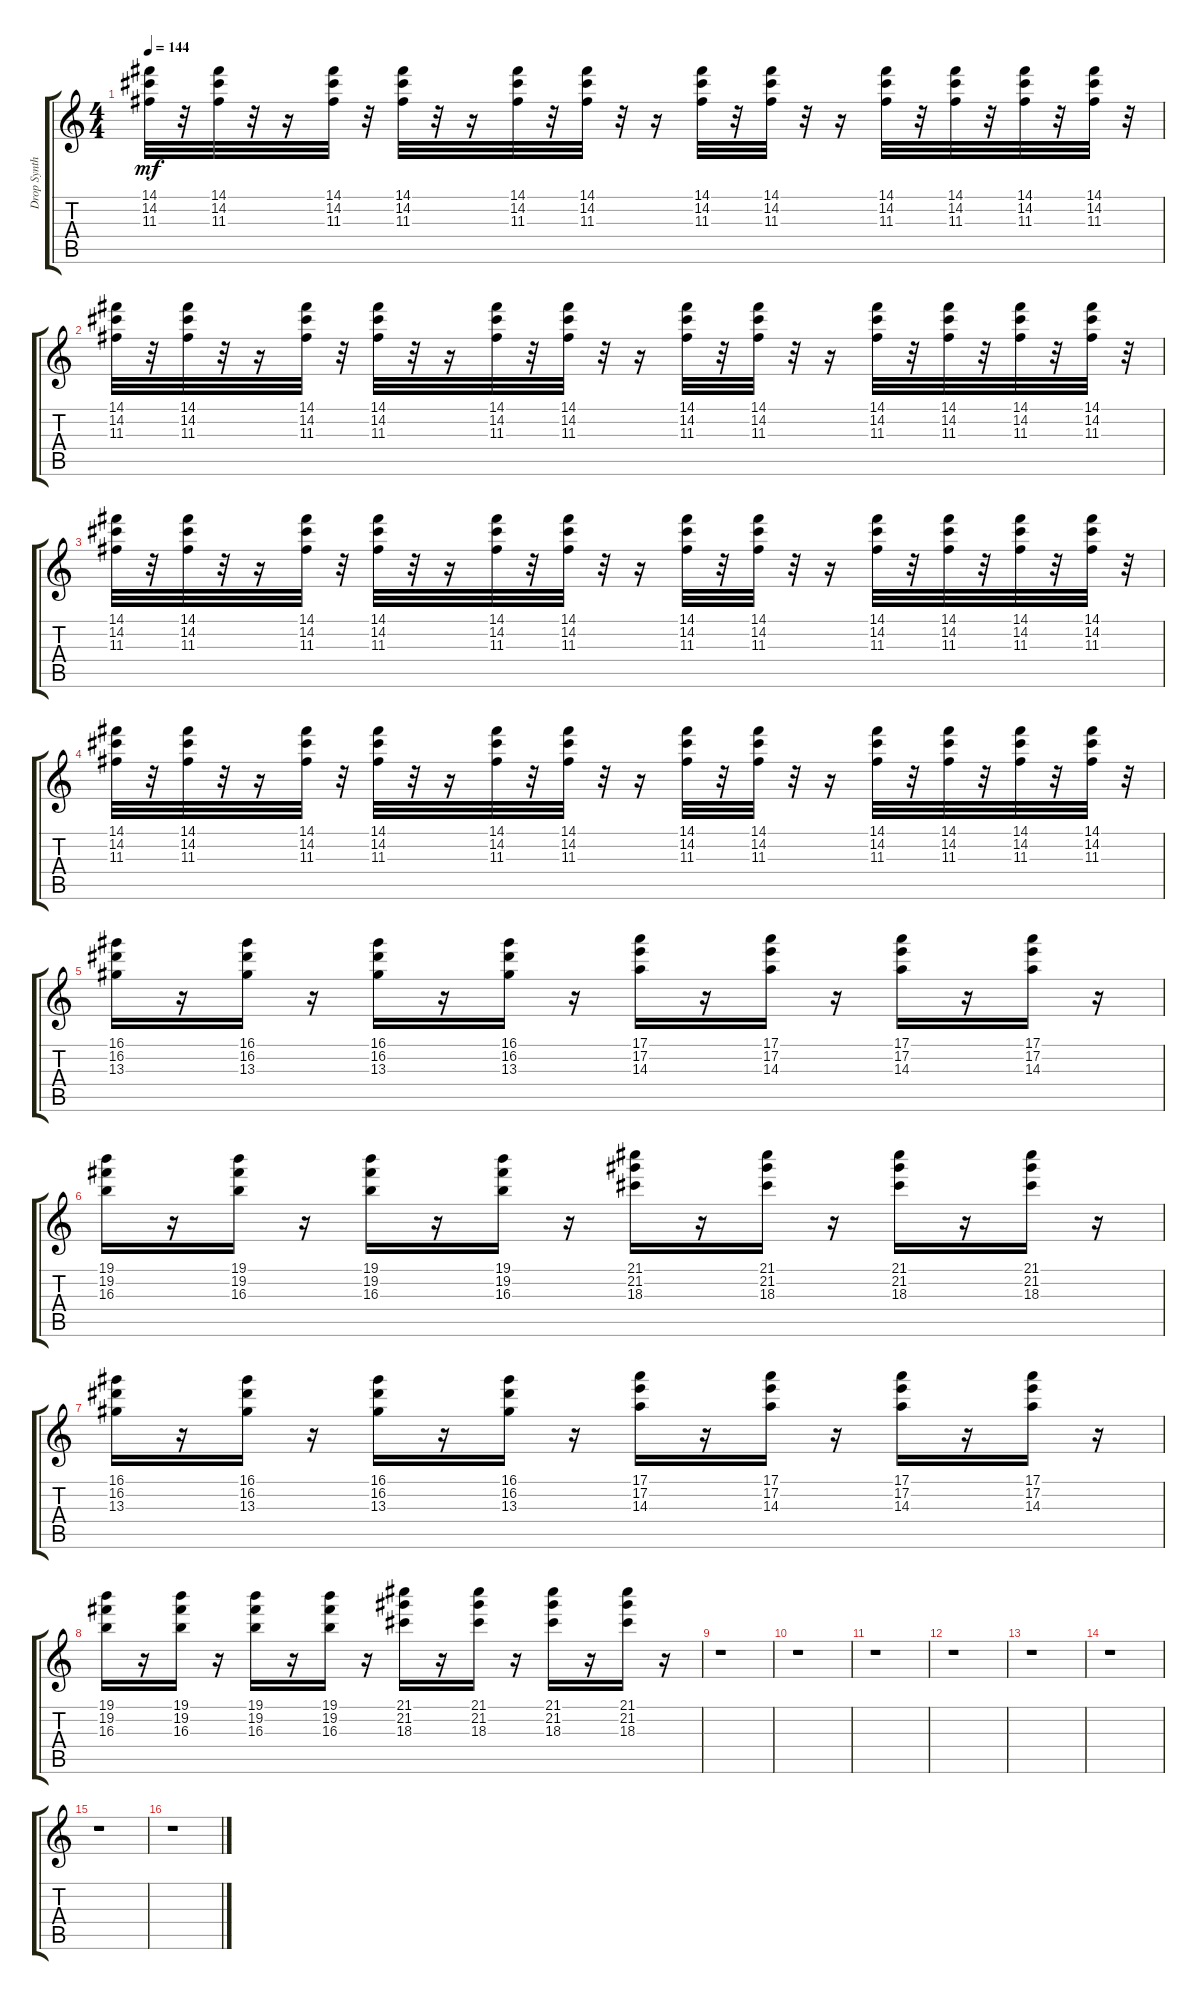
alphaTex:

\track ("Drop Synth" "Drop Synth") {instrument synthbass1}
\staff {score tabs}
\tuning (E4 B3 G3 D3 A2 E2) {hide}
\ts (4 4)
\tempo 144
\clef g2
\ks c
(14.1 14.2 11.3).32{dy mf} r.32 (14.1 14.2 11.3).32 r.32 r.16 (14.1 14.2 11.3).32 r.32 (14.1 14.2 11.3).32 r.32 r.16 (14.1 14.2 11.3).32 r.32 (14.1 14.2 11.3).32 r.32 r.16 (14.1 14.2 11.3).32 r.32 (14.1 14.2 11.3).32 r.32 r.16 (14.1 14.2 11.3).32 r.32 (14.1 14.2 11.3).32 r.32 (14.1 14.2 11.3).32 r.32 (14.1 14.2 11.3).32 r.32 |
(14.1 14.2 11.3).32 r.32 (14.1 14.2 11.3).32 r.32 r.16 (14.1 14.2 11.3).32 r.32 (14.1 14.2 11.3).32 r.32 r.16 (14.1 14.2 11.3).32 r.32 (14.1 14.2 11.3).32 r.32 r.16 (14.1 14.2 11.3).32 r.32 (14.1 14.2 11.3).32 r.32 r.16 (14.1 14.2 11.3).32 r.32 (14.1 14.2 11.3).32 r.32 (14.1 14.2 11.3).32 r.32 (14.1 14.2 11.3).32 r.32 |
(14.1 14.2 11.3).32 r.32 (14.1 14.2 11.3).32 r.32 r.16 (14.1 14.2 11.3).32 r.32 (14.1 14.2 11.3).32 r.32 r.16 (14.1 14.2 11.3).32 r.32 (14.1 14.2 11.3).32 r.32 r.16 (14.1 14.2 11.3).32 r.32 (14.1 14.2 11.3).32 r.32 r.16 (14.1 14.2 11.3).32 r.32 (14.1 14.2 11.3).32 r.32 (14.1 14.2 11.3).32 r.32 (14.1 14.2 11.3).32 r.32 |
(14.1 14.2 11.3).32 r.32 (14.1 14.2 11.3).32 r.32 r.16 (14.1 14.2 11.3).32 r.32 (14.1 14.2 11.3).32 r.32 r.16 (14.1 14.2 11.3).32 r.32 (14.1 14.2 11.3).32 r.32 r.16 (14.1 14.2 11.3).32 r.32 (14.1 14.2 11.3).32 r.32 r.16 (14.1 14.2 11.3).32 r.32 (14.1 14.2 11.3).32 r.32 (14.1 14.2 11.3).32 r.32 (14.1 14.2 11.3).32 r.32 |
(16.1 16.2 13.3).16 r.16 (16.1 16.2 13.3).16 r.16 (16.1 16.2 13.3).16 r.16 (16.1 16.2 13.3).16 r.16 (17.1 17.2 14.3).16 r.16 (17.1 17.2 14.3).16 r.16 (17.1 17.2 14.3).16 r.16 (17.1 17.2 14.3).16 r.16 |
(19.1 19.2 16.3).16 r.16 (19.1 19.2 16.3).16 r.16 (19.1 19.2 16.3).16 r.16 (19.1 19.2 16.3).16 r.16 (21.1 21.2 18.3).16 r.16 (21.1 21.2 18.3).16 r.16 (21.1 21.2 18.3).16 r.16 (21.1 21.2 18.3).16 r.16 |
(16.1 16.2 13.3).16 r.16 (16.1 16.2 13.3).16 r.16 (16.1 16.2 13.3).16 r.16 (16.1 16.2 13.3).16 r.16 (17.1 17.2 14.3).16 r.16 (17.1 17.2 14.3).16 r.16 (17.1 17.2 14.3).16 r.16 (17.1 17.2 14.3).16 r.16 |
(19.1 19.2 16.3).16 r.16 (19.1 19.2 16.3).16 r.16 (19.1 19.2 16.3).16 r.16 (19.1 19.2 16.3).16 r.16 (21.1 21.2 18.3).16 r.16 (21.1 21.2 18.3).16 r.16 (21.1 21.2 18.3).16 r.16 (21.1 21.2 18.3).16 r.16 |
r.1 |
r.1 |
r.1 |
r.1 |
r.1 |
r.1 |
r.1 |
r.1
